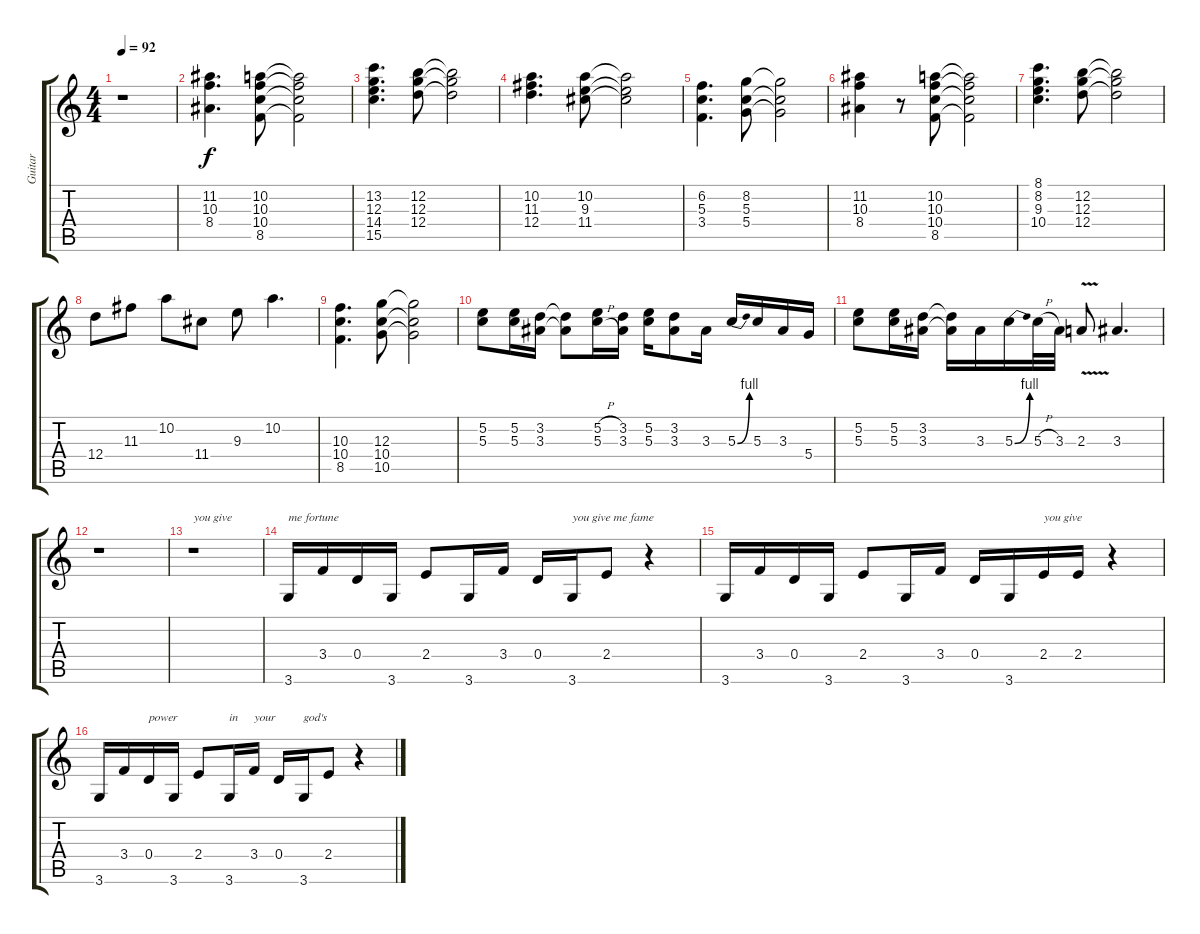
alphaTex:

\track ("Guitar" "Guitar") {instrument distortionguitar}
\staff {score tabs}
\tuning (E4 B3 G3 D3 A2 E2) {hide}
\ts (4 4)
\tempo 92
\clef g2
\ks c
r.1{dy f} |
(11.2 10.3 8.4).4{d} (10.2 10.3 10.4 8.5).8 (10.2{t} 10.3{t} 10.4{t} 8.5{t}).2 |
(13.2 12.3 14.4 15.5).4{d} (12.2 12.3 12.4).8 (12.2{t} 12.3{t} 12.4{t}).2 |
(10.2 11.3 12.4).4{d} (10.2 9.3 11.4).8 (10.2{t} 9.3{t} 11.4{t}).2 |
(6.2 5.3 3.4).4{d} (8.2 5.3 5.4).8 (8.2{t} 5.3{t} 5.4{t}).2 |
(11.2 10.3 8.4).4 r.8 (10.2 10.3 10.4 8.5).8 (10.2{t} 10.3{t} 10.4{t} 8.5{t}).2 |
(8.1 8.2 9.3 10.4).4{d} (12.2 12.3 12.4).8 (12.2{t} 12.3{t} 12.4{t}).2 |
12.4.8 11.3.8 10.2.8 11.4.8 9.3.8 10.2.4{d} |
(10.3 10.4 8.5).4{d} (12.3 10.4 10.5).8 (12.3{t} 10.4{t} 10.5{t}).2 |
(5.2 5.3).8 (5.2 5.3).16 (3.2 3.3).16 (3.2{t} 3.3{t}).8 (5.2{h} 5.3{h}).16 (3.2 3.3).16 (5.2 5.3).16 (3.2 3.3).8 3.3.16 5.3{be (bend 0 0 60 4)}.16 5.3.16 3.3.16 5.4.16 |
(5.2 5.3).8 (5.2 5.3).16 (3.2 3.3).16 (3.2{t} 3.3{t}).16 3.3.16 5.3{be (bend 0 0 60 4)}.16 5.3{h}.32 3.3.32 2.3{v}.8 3.3.4{d} |
r.1 |
r.1{txt "you give"} |
3.6.16{txt "me fortune"} 3.4.16 0.4.16 3.6.16 2.4.8 3.6.16 3.4.16 0.4.16 3.6.16{txt "you give me fame"} 2.4.8 r.4 |
3.6.16 3.4.16 0.4.16 3.6.16 2.4.8 3.6.16 3.4.16 0.4.16 3.6.16 2.4.16{txt "you give "} 2.4.16 r.4 |
3.6.16 3.4.16 0.4.16{txt "power"} 3.6.16 2.4.8 3.6.16{txt "in"} 3.4.16{txt "your"} 0.4.16 3.6.16{txt "god's"} 2.4.8 r.4
